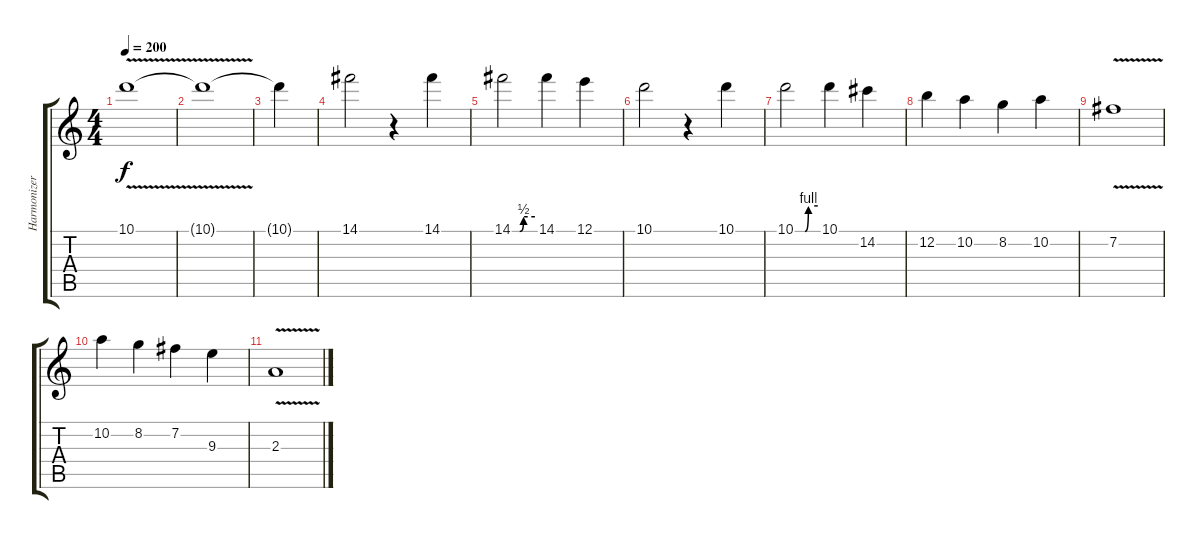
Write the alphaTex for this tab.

\track ("Harmonizer" "Harmonizer") {instrument distortionguitar}
\staff {score tabs}
\tuning (E4 B3 G3 D3 A2 E2) {hide}
\ts (4 4)
\tempo 200
\clef g2
\ks c
10.1{v}.1{dy f} |
10.1{t}.1 |
10.1{t}.4 |
14.1.2{volume 12} r.4 14.1.4 |
14.1{be (custom 0 0 20 0 30 2 60 2)}.2 14.1.4 12.1.4 |
10.1.2 r.4 10.1.4 |
10.1{be (custom 0 0 26 0 35 4 60 4)}.2 10.1.4 14.2.4 |
12.2.4 10.2.4 8.2.4 10.2.4 |
7.2{v}.1 |
10.2.4 8.2.4 7.2.4 9.3.4 |
2.3{v}.1
